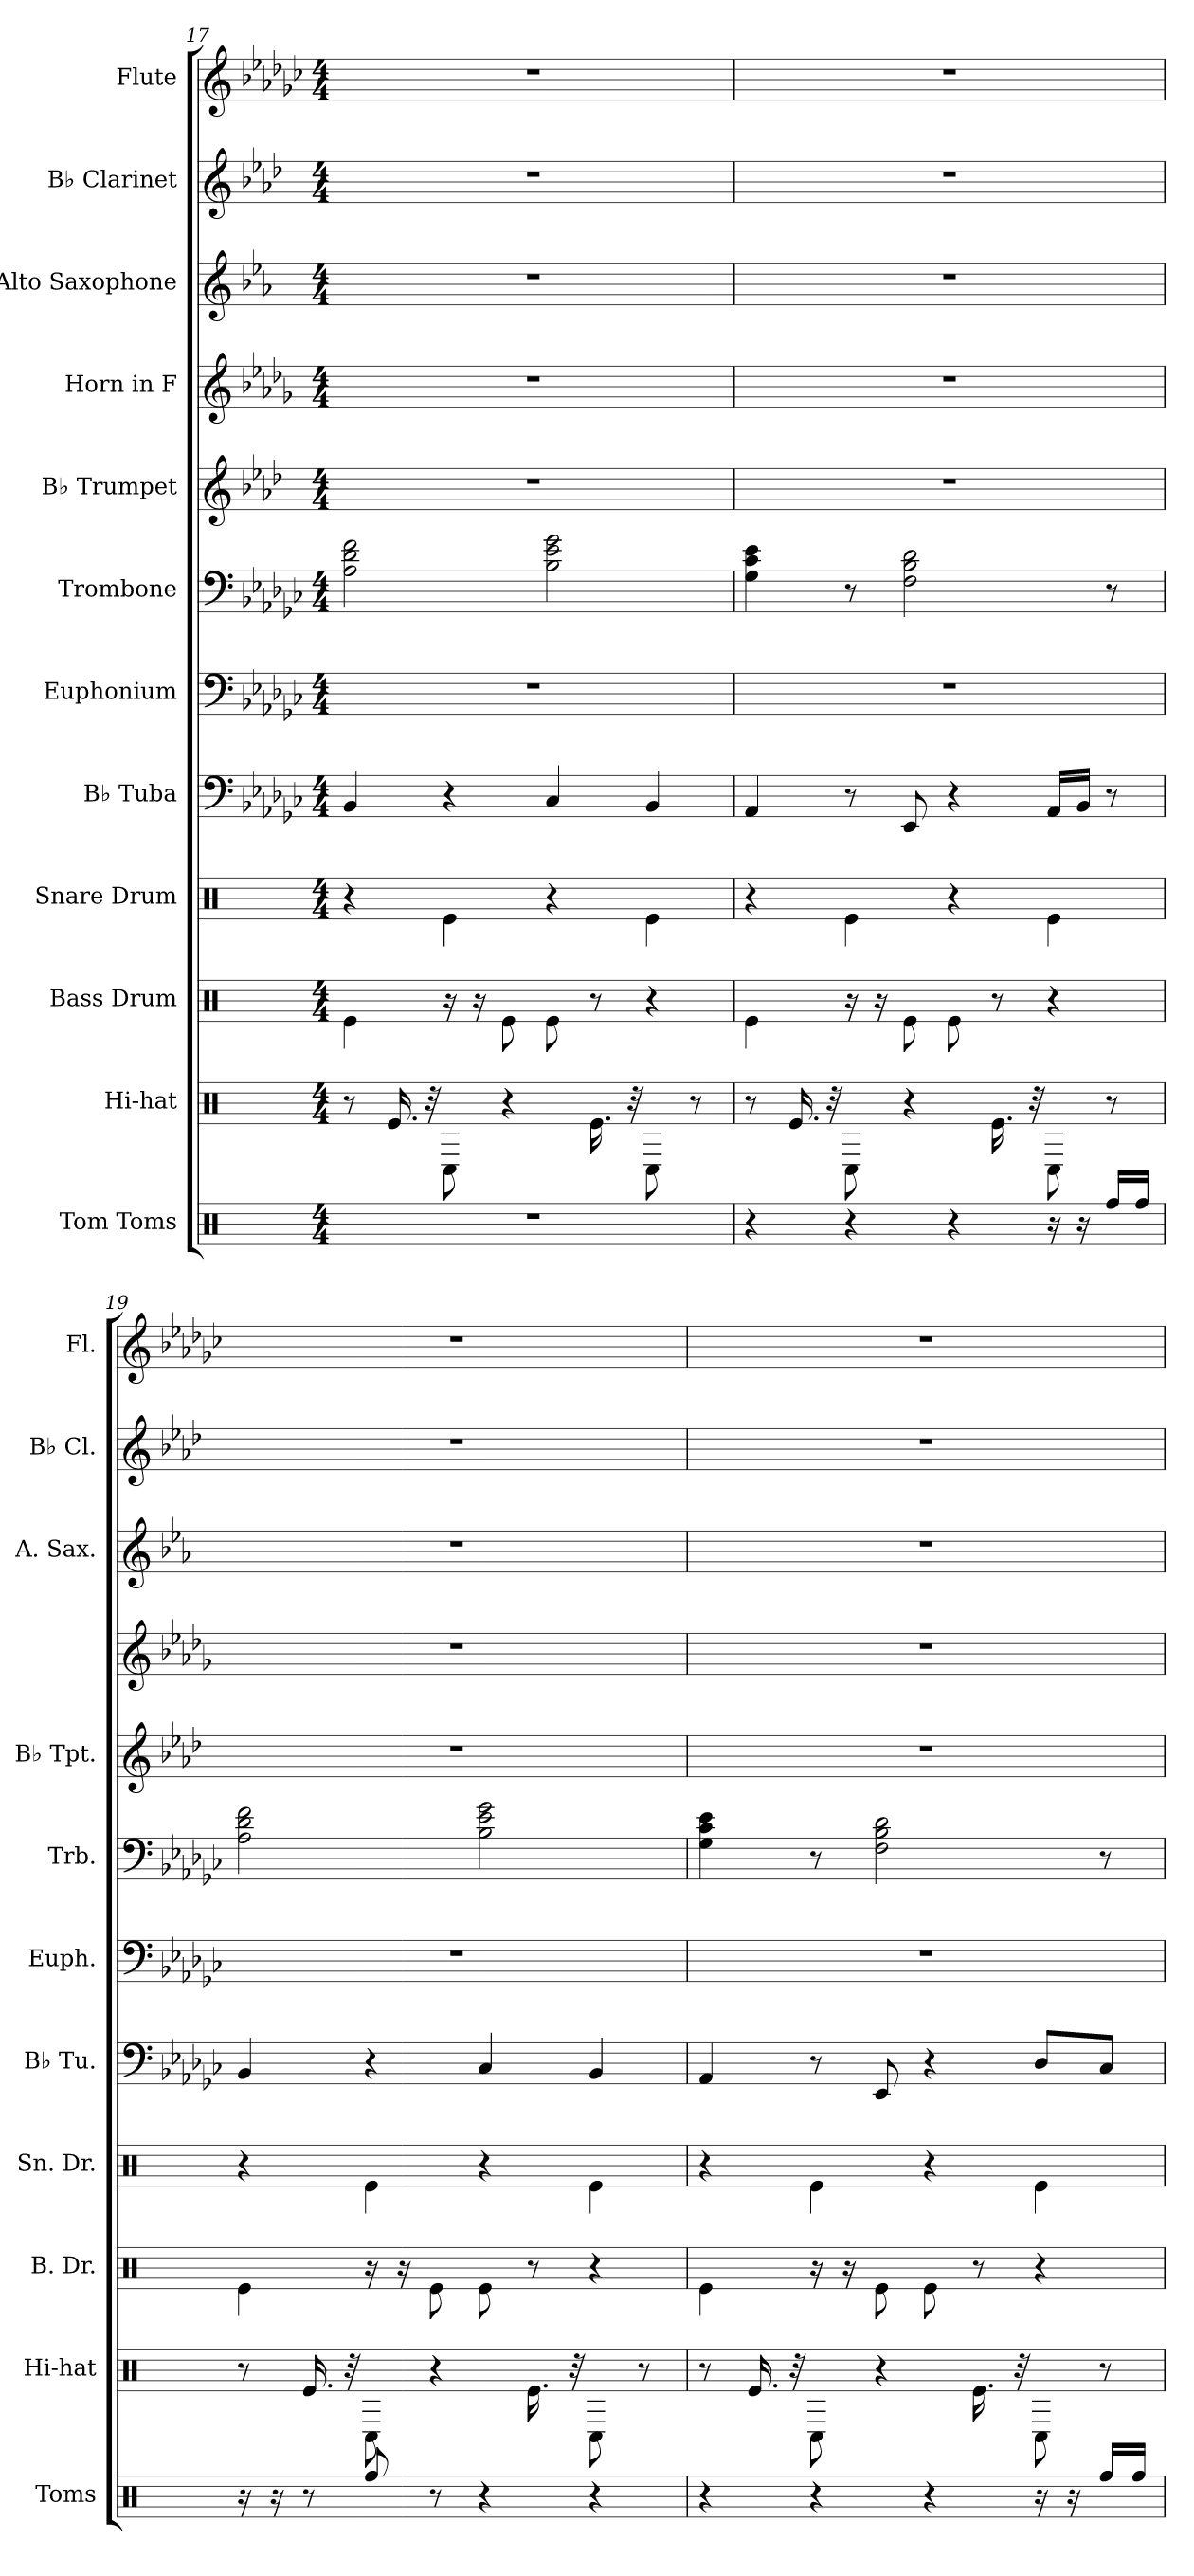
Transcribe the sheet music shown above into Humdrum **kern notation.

**kern	**kern	**kern	**kern	**kern	**kern	**kern	**kern	**kern	**kern	**kern	**kern
*part12	*part11	*part10	*part9	*part8	*part7	*part6	*part5	*part4	*part3	*part2	*part1
*staff12	*staff11	*staff10	*staff9	*staff8	*staff7	*staff6	*staff5	*staff4	*staff3	*staff2	*staff1
*I"Tom Toms	*I"Hi-hat	*I"Bass Drum	*I"Snare Drum	*I"B♭ Tuba	*I"Euphonium	*I"Trombone	*I"B♭ Trumpet	*I"Horn in F	*I"Alto Saxophone	*I"B♭ Clarinet	*I"Flute
*I'Toms	*I'Hi-hat	*I'B. Dr.	*I'Sn. Dr.	*I'B♭ Tu.	*I'Euph.	*I'Trb.	*I'B♭ Tpt.	*	*I'A. Sax.	*I'B♭ Cl.	*I'Fl.
*clefX	*clefX	*clefX	*clefX	*clefF4	*clefF4	*clefF4	*clefG2	*clefG2	*clefG2	*clefG2	*clefG2
*	*	*	*	*	*	*	*ITrd1c2	*ITrd4c7	*ITrd5c9	*ITrd1c2	*
*k[]	*k[]	*k[]	*k[]	*k[b-e-a-d-g-c-]	*k[b-e-a-d-g-c-]	*k[b-e-a-d-g-c-]	*k[b-e-a-d-g-c-]	*k[b-e-a-d-g-c-]	*k[b-e-a-d-g-c-]	*k[b-e-a-d-g-c-]	*k[b-e-a-d-g-c-]
*M4/4	*M4/4	*M4/4	*M4/4	*M4/4	*M4/4	*M4/4	*M4/4	*M4/4	*M4/4	*M4/4	*M4/4
=17	=17	=17	=17	=17	=17	=17	=17	=17	=17	=17	=17
1r	8r	4Re\	4r	4BB-/	1r	2A-\ 2d-\ 2f\	1r	1r	1r	1r	1r
.	16.Re/	.	.	.	.	.	.	.	.	.	.
.	32r	.	.	.	.	.	.	.	.	.	.
.	8RC\	16r	4Re\	4r	.	.	.	.	.	.	.
.	.	16r	.	.	.	.	.	.	.	.	.
.	4r	8Re\	.	.	.	.	.	.	.	.	.
.	.	8Re\	4r	4C-/	.	2B-\ 2e-\ 2g-\	.	.	.	.	.
.	16.Re\	8r	.	.	.	.	.	.	.	.	.
.	32r	.	.	.	.	.	.	.	.	.	.
.	8RC\	4r	4Re\	4BB-/	.	.	.	.	.	.	.
.	8r	.	.	.	.	.	.	.	.	.	.
!!LO:PB:g=z
=18	=18	=18	=18	=18	=18	=18	=18	=18	=18	=18	=18
4r	8r	4Re\	4r	4AA-/	1r	4G-\ 4c-\ 4e-\	1r	1r	1r	1r	1r
.	16.Re/	.	.	.	.	.	.	.	.	.	.
.	32r	.	.	.	.	.	.	.	.	.	.
4r	8RC\	16r	4Re\	8r	.	8r	.	.	.	.	.
.	.	16r	.	.	.	.	.	.	.	.	.
.	4r	8Re\	.	8EE-/	.	2F\ 2B-\ 2d-\	.	.	.	.	.
4r	.	8Re\	4r	4r	.	.	.	.	.	.	.
.	16.Re\	8r	.	.	.	.	.	.	.	.	.
.	32r	.	.	.	.	.	.	.	.	.	.
16r	8RC\	4r	4Re\	16AA-/LL	.	.	.	.	.	.	.
16r	.	.	.	16BB-/JJ	.	.	.	.	.	.	.
16Rff/LL	8r	.	.	8r	.	8r	.	.	.	.	.
16Rff/JJ	.	.	.	.	.	.	.	.	.	.	.
=19	=19	=19	=19	=19	=19	=19	=19	=19	=19	=19	=19
16r	8r	4Re\	4r	4BB-/	1r	2A-\ 2d-\ 2f\	1r	1r	1r	1r	1r
16r	.	.	.	.	.	.	.	.	.	.	.
8r	16.Re/	.	.	.	.	.	.	.	.	.	.
.	32r	.	.	.	.	.	.	.	.	.	.
8Rff/	8RC\	16r	4Re\	4r	.	.	.	.	.	.	.
.	.	16r	.	.	.	.	.	.	.	.	.
8r	4r	8Re\	.	.	.	.	.	.	.	.	.
4r	.	8Re\	4r	4C-/	.	2B-\ 2e-\ 2g-\	.	.	.	.	.
.	16.Re\	8r	.	.	.	.	.	.	.	.	.
.	32r	.	.	.	.	.	.	.	.	.	.
4r	8RC\	4r	4Re\	4BB-/	.	.	.	.	.	.	.
.	8r	.	.	.	.	.	.	.	.	.	.
!!LO:PB:g=z
=20	=20	=20	=20	=20	=20	=20	=20	=20	=20	=20	=20
4r	8r	4Re\	4r	4AA-/	1r	4G-\ 4c-\ 4e-\	1r	1r	1r	1r	1r
.	16.Re/	.	.	.	.	.	.	.	.	.	.
.	32r	.	.	.	.	.	.	.	.	.	.
4r	8RC\	16r	4Re\	8r	.	8r	.	.	.	.	.
.	.	16r	.	.	.	.	.	.	.	.	.
.	4r	8Re\	.	8EE-/	.	2F\ 2B-\ 2d-\	.	.	.	.	.
4r	.	8Re\	4r	4r	.	.	.	.	.	.	.
.	16.Re\	8r	.	.	.	.	.	.	.	.	.
.	32r	.	.	.	.	.	.	.	.	.	.
16r	8RC\	4r	4Re\	8D-/L	.	.	.	.	.	.	.
16r	.	.	.	.	.	.	.	.	.	.	.
16Rff/LL	8r	.	.	8C-/J	.	8r	.	.	.	.	.
16Rff/JJ	.	.	.	.	.	.	.	.	.	.	.
=	=	=	=	=	=	=	=	=	=	=	=
*-	*-	*-	*-	*-	*-	*-	*-	*-	*-	*-	*-
